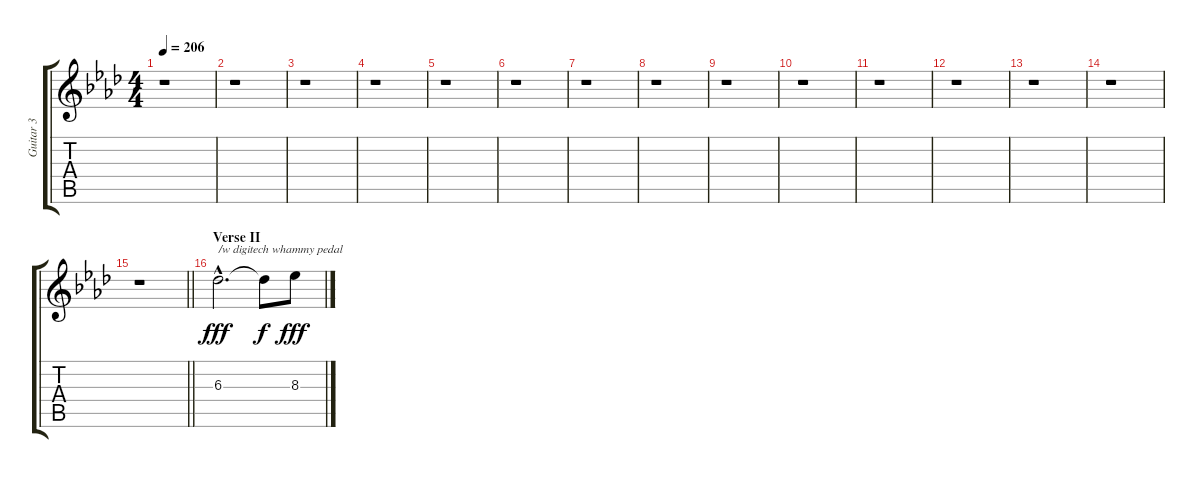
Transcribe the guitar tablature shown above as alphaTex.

\track ("Guitar 3" "Guitar 3") {instrument distortionguitar}
\staff {score tabs}
\tuning (E4 B3 G3 D3 A2 E2) {hide}
\ts (4 4)
\tempo 206
\clef g2
\ks ab
r.1{dy f} |
r.1 |
r.1 |
r.1 |
r.1 |
r.1 |
r.1 |
r.1 |
r.1 |
r.1 |
r.1 |
r.1 |
r.1 |
r.1 |
\barLineRight lightlight
r.1 |
\section ("" "Verse II")
6.3{hac}.2{d txt "/w digitech whammy pedal" dy fff volume 0} 6.3{t}.8{dy f} 8.3.8{dy fff}
